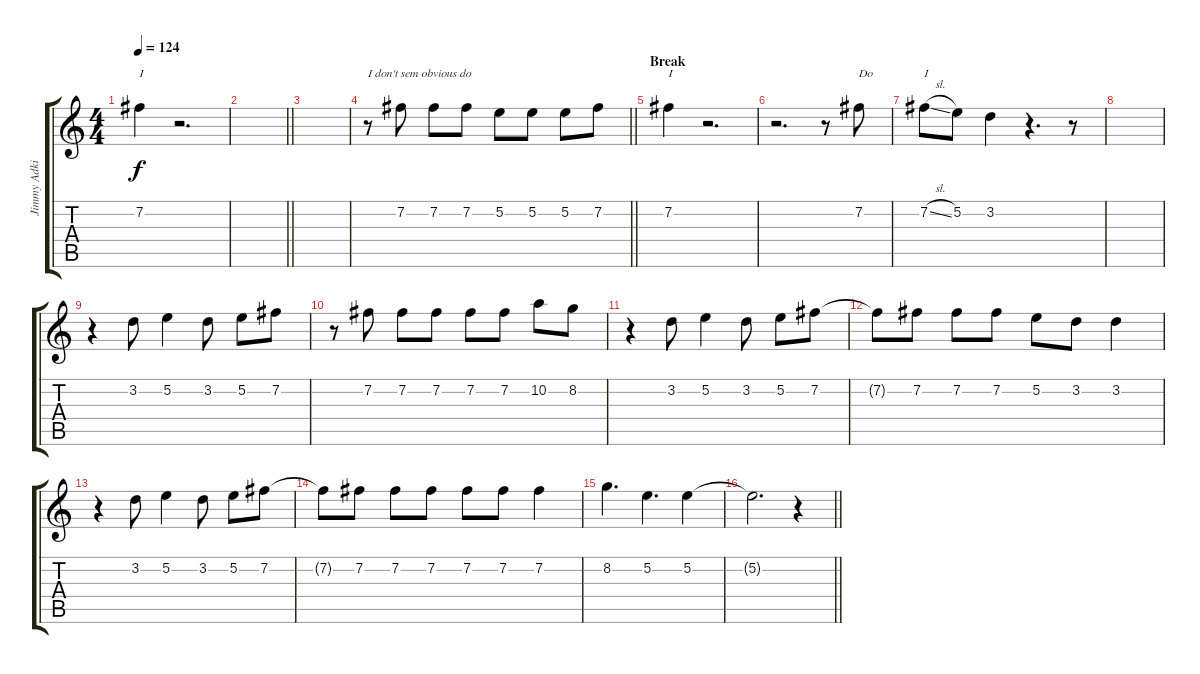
\track ("Jimmy Adkins - R Vocals" "Jimmy Adki") {instrument contrabass}
\staff {score tabs}
\tuning (E4 B3 G3 D3 A2 E2) {hide}
\ts (4 4)
\tempo 124
\clef g2
\ks c
7.2.4{txt "I" dy f} r.2{d} |
\barLineRight lightlight
|
|
\barLineRight lightlight
r.8{txt "I don't sem obvious do"} 7.2.8 7.2.8 7.2.8 5.2.8 5.2.8 5.2.8 7.2.8 |
\section ("" "Break")
7.2.4{txt "I"} r.2{d} |
r.2{d} r.8 7.2.8{txt "Do"} |
7.2{sl}.8{txt "I"} 5.2.8 3.2.4 r.4{d} r.8 |
|
r.4 3.2.8 5.2.4 3.2.8 5.2.8 7.2.8 |
r.8 7.2.8 7.2.8 7.2.8 7.2.8 7.2.8 10.2.8 8.2.8 |
r.4 3.2.8 5.2.4 3.2.8 5.2.8 7.2.8 |
7.2{t}.8 7.2.8 7.2.8 7.2.8 5.2.8 3.2.8 3.2.4 |
r.4 3.2.8 5.2.4 3.2.8 5.2.8 7.2.8 |
7.2{t}.8 7.2.8 7.2.8 7.2.8 7.2.8 7.2.8 7.2.4 |
8.2.4{d} 5.2.4{d} 5.2.4 |
\barLineRight lightlight
5.2{t}.2{d} r.4
